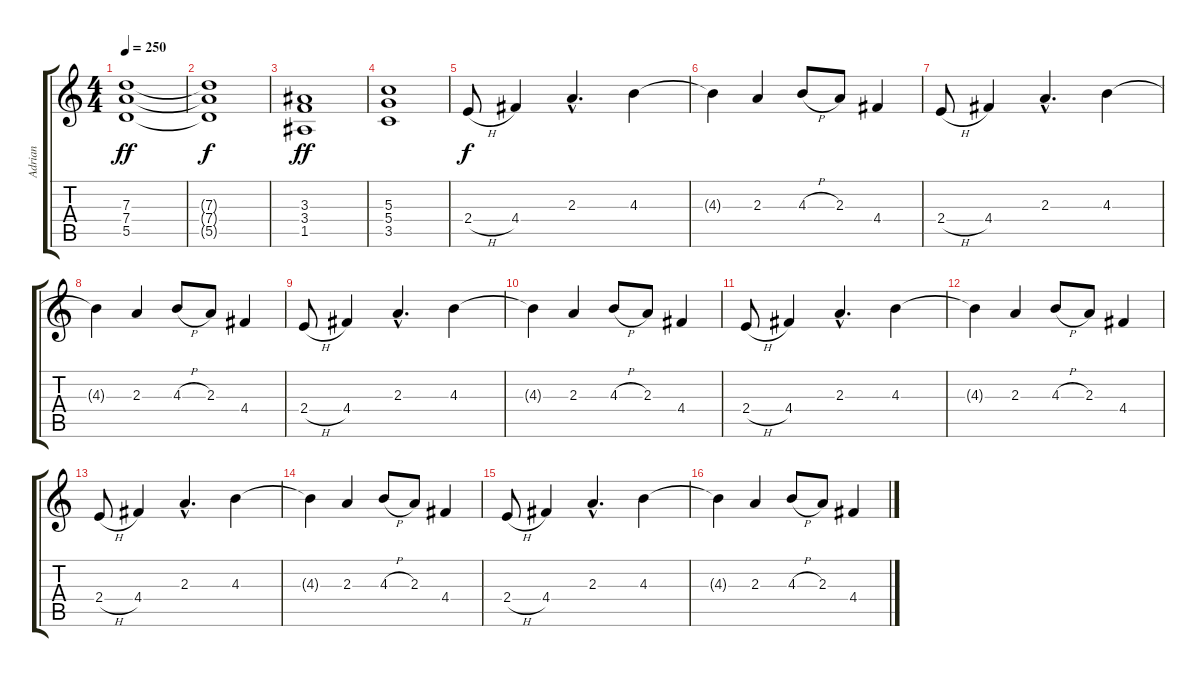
\track ("Adrian" "Adrian") {instrument distortionguitar}
\staff {score tabs}
\tuning (E4 B3 G3 D3 A2 E2) {hide}
\ts (4 4)
\tempo 250
\clef g2
\ks c
(7.3 7.4 5.5).1{dy ff} |
(7.3{t} 7.4{t} 5.5{t}).1{dy f} |
(3.3 3.4 1.5).1{dy ff} |
(5.3 5.4 3.5).1 |
2.4{h}.8{dy f} 4.4.4 2.3{hac}.4{d} 4.3.4 |
4.3{t}.4 2.3.4 4.3{h}.8 2.3.8 4.4.4 |
2.4{h}.8 4.4.4 2.3{hac}.4{d} 4.3.4 |
4.3{t}.4 2.3.4 4.3{h}.8 2.3.8 4.4.4 |
2.4{h}.8 4.4.4 2.3{hac}.4{d} 4.3.4 |
4.3{t}.4 2.3.4 4.3{h}.8 2.3.8 4.4.4 |
2.4{h}.8 4.4.4 2.3{hac}.4{d} 4.3.4 |
4.3{t}.4 2.3.4 4.3{h}.8 2.3.8 4.4.4 |
2.4{h}.8 4.4.4 2.3{hac}.4{d} 4.3.4 |
4.3{t}.4 2.3.4 4.3{h}.8 2.3.8 4.4.4 |
2.4{h}.8 4.4.4 2.3{hac}.4{d} 4.3.4 |
4.3{t}.4 2.3.4 4.3{h}.8 2.3.8 4.4.4
